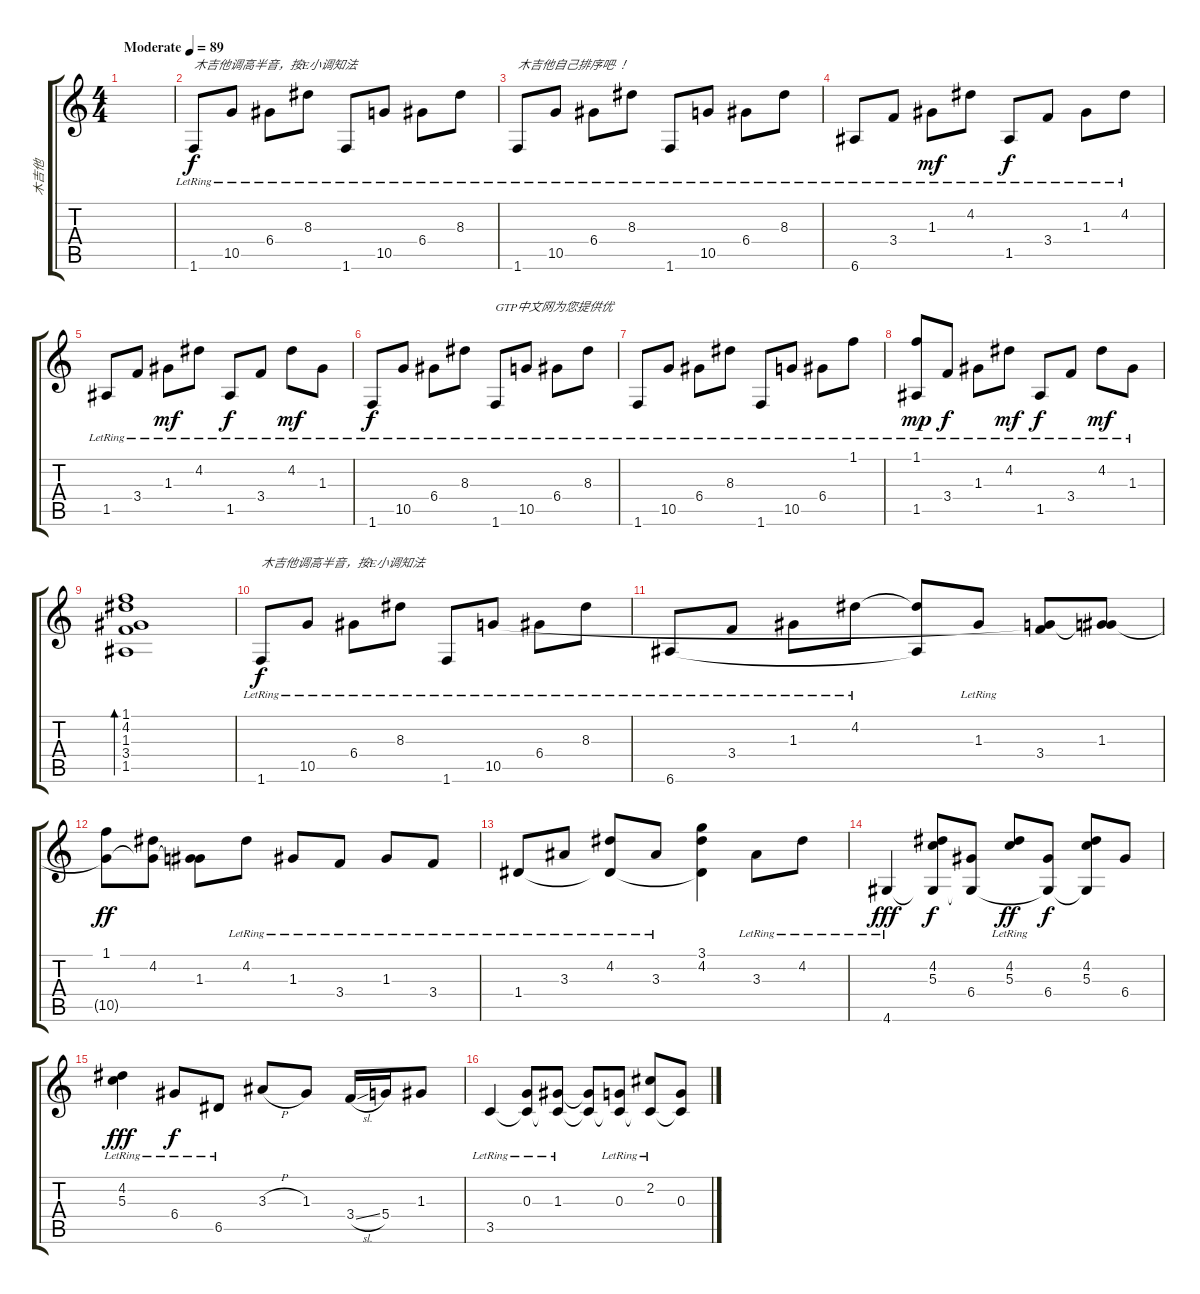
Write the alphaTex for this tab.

\track ("木吉他" "木吉他") {instrument acousticguitarsteel}
\staff {score tabs}
\tuning (E4 B3 G3 D3 A2 E2) {hide}
\ts (4 4)
\tempo (89 "Moderate")
\clef g2
\ks c
|
1.6{lr}.8{txt "木吉他调高半音，按E小调知法"} 10.5{lr}.8 6.4{lr}.8 8.3{lr}.8 1.6{lr}.8 10.5{lr}.8 6.4{lr}.8 8.3{lr}.8 |
1.6{lr}.8{txt "木吉他自己排序吧·！"} 10.5{lr}.8 6.4{lr}.8 8.3{lr}.8 1.6{lr}.8 10.5{lr}.8 6.4{lr}.8 8.3{lr}.8 |
6.6{lr}.8 3.4{lr}.8 1.3{lr}.8{dy mf} 4.2{lr}.8 1.5{lr}.8{dy f} 3.4{lr}.8 1.3{lr}.8 4.2{lr}.8 |
1.5{lr}.8 3.4{lr}.8 1.3{lr}.8{dy mf} 4.2{lr}.8 1.5{lr}.8{dy f} 3.4{lr}.8 4.2{lr}.8{dy mf} 1.3{lr}.8 |
1.6{lr}.8{dy f} 10.5{lr}.8 6.4{lr}.8 8.3{lr}.8 1.6{lr}.8{txt "GTP中文网为您提供优"} 10.5{lr}.8 6.4{lr}.8 8.3{lr}.8 |
1.6{lr}.8 10.5{lr}.8 6.4{lr}.8 8.3{lr}.8 1.6{lr}.8 10.5{lr}.8 6.4{lr}.8 1.1{lr}.8 |
(1.1 1.5{lr}).8{dy mp} 3.4{lr}.8{dy f} 1.3{lr}.8 4.2{lr}.8{dy mf} 1.5{lr}.8{dy f} 3.4{lr}.8 4.2{lr}.8{dy mf} 1.3{lr}.8 |
(1.1 4.2 1.3 3.4 1.5).1{bd 240} |
1.6{lr}.8{txt "木吉他调高半音，按E小调知法" dy f} 10.5{lr}.8 6.4{lr}.8 8.3{lr}.8 1.6{lr}.8 10.5{lr}.8 6.4{lr}.8 8.3{lr}.8 |
6.6{lr}.8 3.4{lr}.8 1.3{lr}.8 4.2{lr}.8 (4.2{t} 6.6{t}).8 1.3{lr}.8 (3.4 10.5{t}).8 (1.3 10.5{t}).8 |
(1.1 10.5{t}).8{dy ff} (4.2 10.5{t}).8 (1.3 10.5{t}).8 4.2{lr}.8 1.3{lr}.8 3.4{lr}.8 1.3{lr}.8 3.4{lr}.8 |
1.4{lr}.8 3.3{lr}.8 (4.2{lr} 1.4{t}).8 3.3{lr}.8 (3.1 4.2 1.4{t}).4 3.3{lr}.8 4.2{lr}.8 |
4.6{lr}.4{dy fff} (4.2 5.3 4.6{t}).8{dy f} (6.4 4.6{t}).8 (4.2 5.3{lr}).8{dy ff} (6.4 4.6{t}).8{dy f} (4.2 5.3 4.6{t}).8 6.4.8 |
(4.2 5.3{lr}).4{dy fff} 6.4{lr}.8{dy f} 6.5{lr}.8 3.3{h}.8 1.3.8 3.4{sl}.16 5.4.16 1.3.8 |
3.5{lr}.4 (0.3{lr} 3.5{t}).8 (1.3{lr} 3.5{t}).8 (1.3{t} 3.5{t}).8 (0.3{lr} 3.5{t}).8 (2.2{lr} 3.5{t}).8 (0.3 3.5{t}).8
